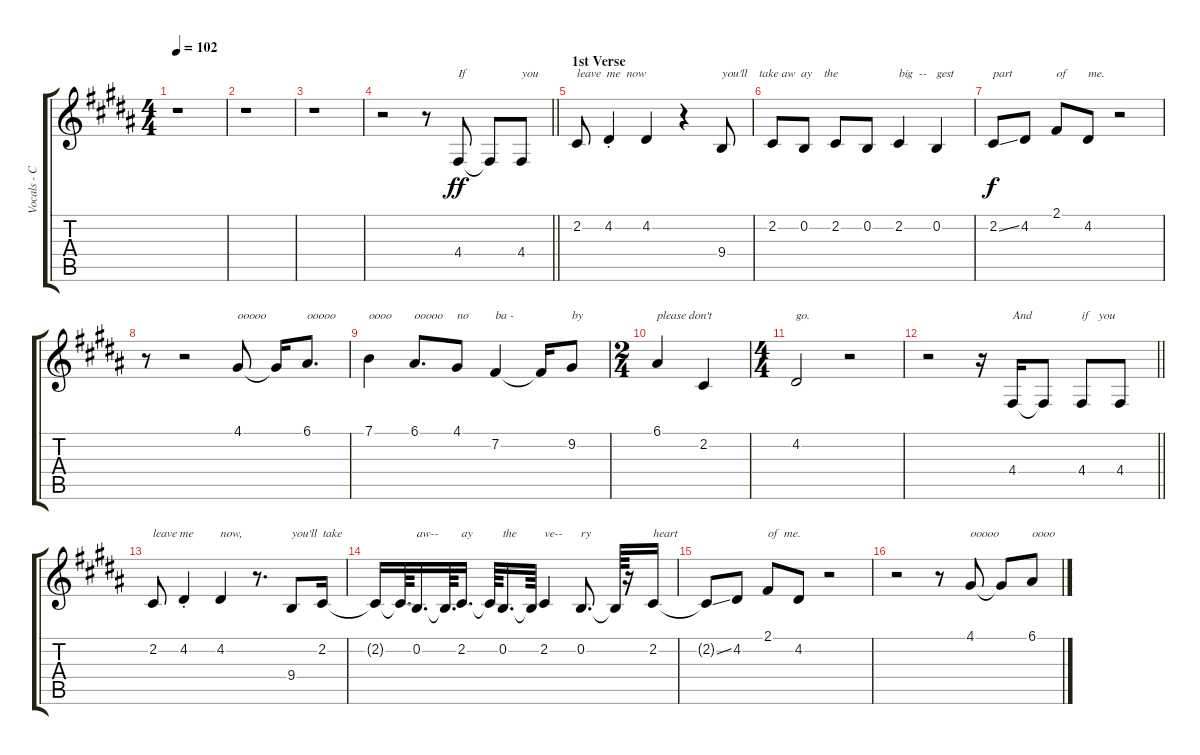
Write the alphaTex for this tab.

\track ("Vocals - Cetera" "Vocals - C") {instrument recorder}
\staff {score tabs}
\tuning (E4 B3 G3 D3 A2 E2) {hide}
\ts (4 4)
\tempo 102
\clef g2
\ks b
r.1{dy ff instrument recorder} |
\ks g#minor
r.1 |
\ks b
r.1 |
\barLineRight lightlight
\ks g#minor
r.2 r.8 4.4.8{txt "If"} 4.4{t}.8 4.4.8{txt "you"} |
\section ("" "1st Verse")
2.2.8{txt "leave  me  now"} 4.2{st}.4 4.2.4 r.4 9.4.8{txt "you'll    take aw  ay    the "} |
\ks b
2.2.8 0.2.8 2.2.8 0.2.8 2.2.4{txt "big  --"} 0.2.4{txt "gest"} |
\ks g#minor
2.2{ss}.8{txt "part" dy f} 4.2.8 2.1.8{txt "of"} 4.2.8{txt "me."} r.2 |
\ks b
r.8 r.2 4.1.8{txt "ooooo"} 4.1{t}.16 6.1.8{d txt "ooooo"} |
\ks g#minor
7.1.4{txt "oooo"} 6.1.8{d txt "ooooo"} 4.1.8{txt "no"} 7.2.4{txt "ba -"} 7.2{t}.16 9.2.8{txt "by"} |
\ts (2 4)
6.1.4{txt "please don't"} 2.2.4 |
\ts (4 4)
\ks b
4.2.2{txt "go."} r.2 |
\barLineRight lightlight
\ks g#minor
r.2 r.16 4.4.16{txt "And "} 4.4{t}.8 4.4.8{txt "if   you"} 4.4.8 |
2.2.8{txt "leave me"} 4.2{st}.4 4.2.4{txt "now,"} r.8{d} 9.4.8{txt "you'll  take"} 2.2.16 |
\ks b
2.2{t}.16 2.2{t}.64{d} 0.2.16{d txt "aw--"} 0.2{t}.64{d} 2.2.16{d txt "ay"} 2.2{t}.64 0.2.16{d txt "the"} 0.2{t}.64 2.2.4{txt "ve--"} 0.2.8{d txt "ry"} 0.2{t}.64 r.16 2.2.16{txt "heart"} |
\ks g#minor
2.2{ss t}.8 4.2.8 2.1.8{txt "of  me."} 4.2.8 r.2 |
\ks b
r.2 r.8 4.1.8{txt "ooooo"} 4.1{t}.8 6.1.8{txt "oooo"}
